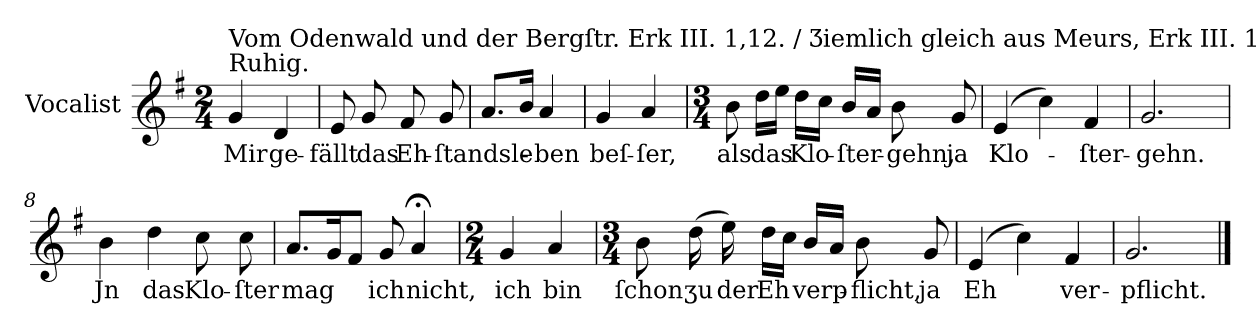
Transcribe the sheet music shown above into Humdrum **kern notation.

**kern	**text
*part1	*part1
*staff1	*staff1
*I"Vocalist	*
*k[f#]	*
*G:	*
*M2/4	*
=1	=1
!LO:TX:a:t=Ruhig.	!
!LO:TX:a:t=Vom Odenwald und der Bergſtr. Erk III. 1,12. / Ʒiemlich gleich aus Meurs, Erk III. 1, 13.	!
4g	Mir
4d	ge-
=2	=2
8e	-fällt
8g	das
8f#	Eh-
8g	-ſtandsle-
=3	=3
8.aL	.
16bJk	.
4a	-ben
=4	=4
4g	beſ-
4a	-ſer,
=5	=5
*M3/4	*
8b	als
16ddLL	das
16eeJJ	.
16ddLL	Klo-
16ccJJ	.
16bLL	-ſter-
16aJJ	.
8b	-gehn,
8g	ja
=6	=6
(4e	Klo-
4cc)	.
4f#	-ſter-
=7	=7
2.g	-gehn.
=8	=8
4b	Jn
4dd	das
8cc	Klo-
8cc	-ſter
=9	=9
8.aL	mag
16gK	.
8f#J	.
8g	ich
4a;<	nicht,
=10	=10
*M2/4	*
4g	ich
4a	bin
=11	=11
*M3/4	*
8b	ſchon
(16dd	ʒu
16ee)	der
16ddLL	Eh
16ccJJ	.
16bLL	verp-
16aJJ	.
8b	-flicht,
8g	ja
=12	=12
(4e	Eh
4cc)	.
4f#	ver-
=13	=13
2.g	-pflicht.
==	==
*-	*-
